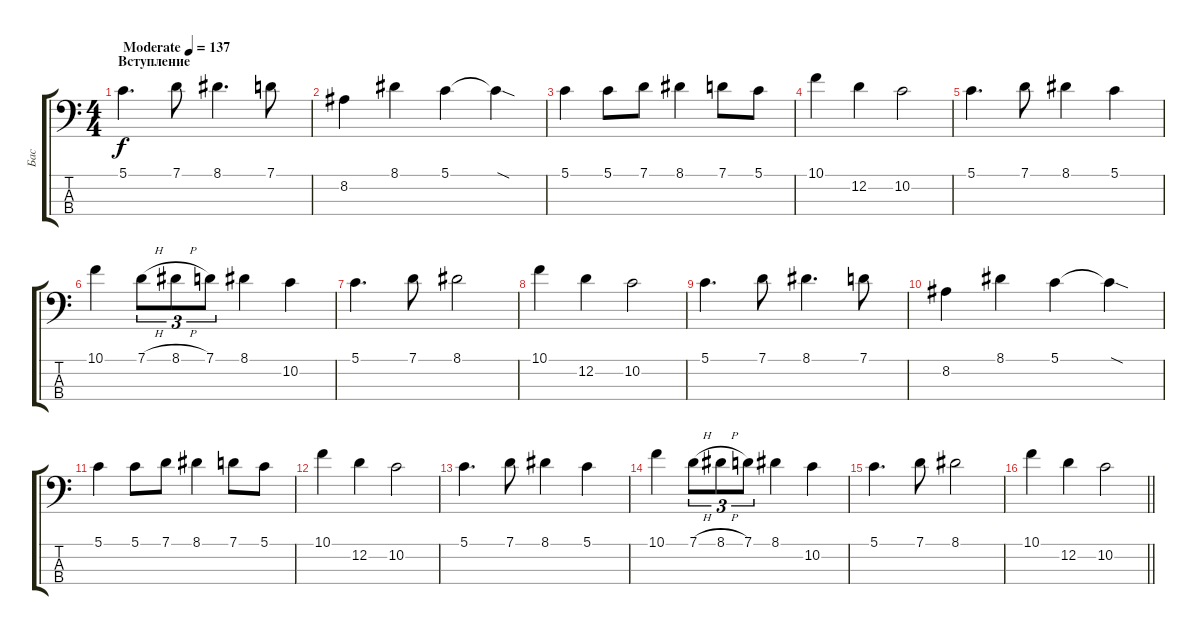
\track ("Бас" "Бас") {instrument electricbassfinger}
\staff {score tabs}
\tuning (G2 D2 A1 E1) {hide}
\ts (4 4)
\section ("" "Вступление")
\tempo (137 "Moderate")
\clef f4
\ks c
5.1.4{d dy f instrument electricbassfinger} 7.1.8 8.1.4{d} 7.1.8 |
8.2.4 8.1.4 5.1.4 5.1{sod t}.4 |
5.1.4 5.1.8 7.1.8 8.1.4 7.1.8 5.1.8 |
10.1.4 12.2.4 10.2.2 |
5.1.4{d} 7.1.8 8.1.4 5.1.4 |
10.1.4 7.1{h}.8{tu (3 2)} 8.1{h}.8{tu (3 2)} 7.1.8{tu (3 2)} 8.1.4 10.2.4 |
5.1.4{d} 7.1.8 8.1.2 |
10.1.4 12.2.4 10.2.2 |
5.1.4{d} 7.1.8 8.1.4{d} 7.1.8 |
8.2.4 8.1.4 5.1.4 5.1{sod t}.4 |
5.1.4 5.1.8 7.1.8 8.1.4 7.1.8 5.1.8 |
10.1.4 12.2.4 10.2.2 |
5.1.4{d} 7.1.8 8.1.4 5.1.4 |
10.1.4 7.1{h}.8{tu (3 2)} 8.1{h}.8{tu (3 2)} 7.1.8{tu (3 2)} 8.1.4 10.2.4 |
5.1.4{d} 7.1.8 8.1.2 |
\barLineRight lightlight
10.1.4 12.2.4 10.2.2
